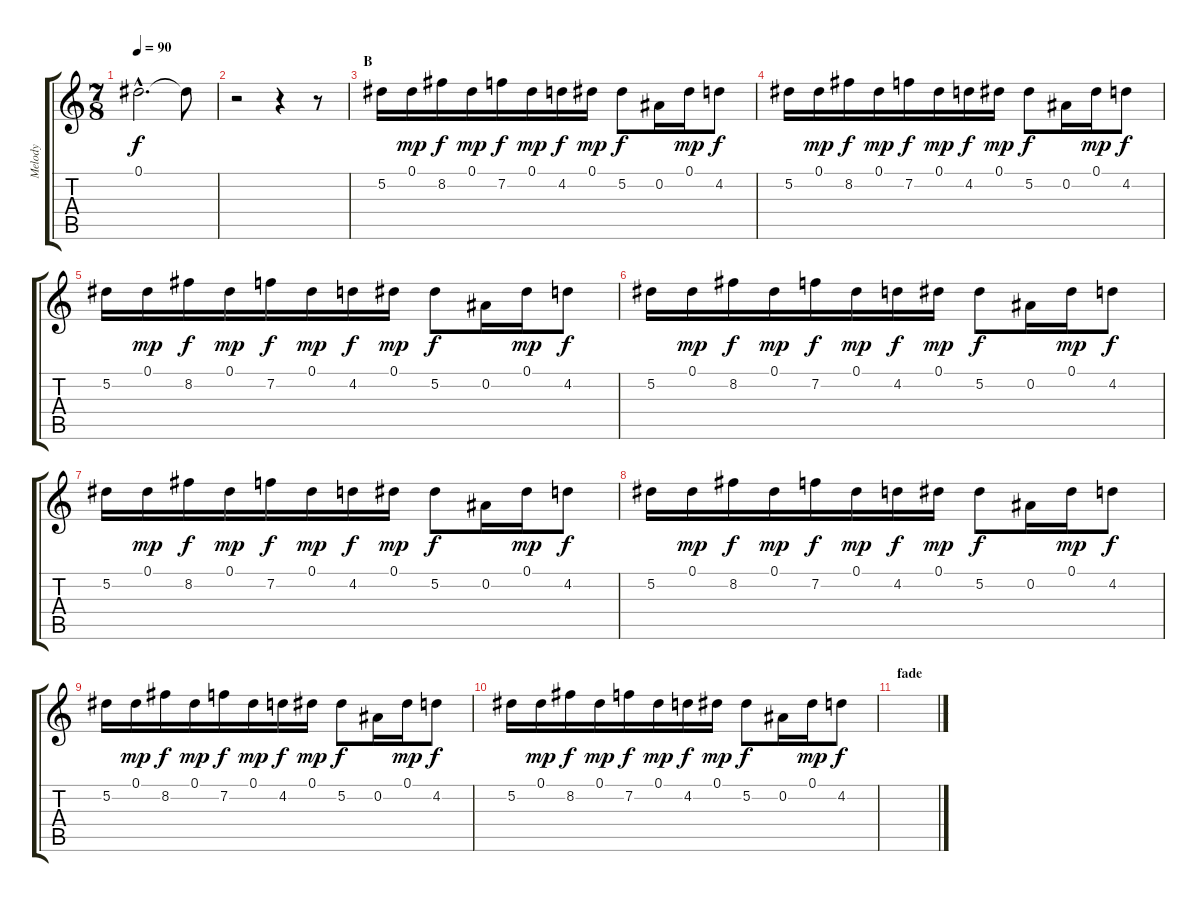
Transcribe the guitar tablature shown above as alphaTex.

\track ("Melody" "Melody") {instrument flute}
\staff {score tabs}
\tuning (Eb5 Bb4 Gb4 Db4 Ab3 Eb3) {hide}
\ts (7 8)
\tempo 90
\clef g2
\ks c
0.1{hac}.2{d dy f} 0.1{t}.8 |
r.2 r.4 r.8 |
\section ("" "B")
5.2.16 0.1.16{dy mp} 8.2.16{dy f} 0.1.16{dy mp} 7.2.16{dy f} 0.1.16{dy mp} 4.2.16{dy f} 0.1.16{dy mp} 5.2.8{dy f} 0.2.16 0.1.16{dy mp} 4.2.8{dy f} |
5.2.16 0.1.16{dy mp} 8.2.16{dy f} 0.1.16{dy mp} 7.2.16{dy f} 0.1.16{dy mp} 4.2.16{dy f} 0.1.16{dy mp} 5.2.8{dy f} 0.2.16 0.1.16{dy mp} 4.2.8{dy f} |
5.2.16 0.1.16{dy mp} 8.2.16{dy f} 0.1.16{dy mp} 7.2.16{dy f} 0.1.16{dy mp} 4.2.16{dy f} 0.1.16{dy mp} 5.2.8{dy f} 0.2.16 0.1.16{dy mp} 4.2.8{dy f} |
5.2.16 0.1.16{dy mp} 8.2.16{dy f} 0.1.16{dy mp} 7.2.16{dy f} 0.1.16{dy mp} 4.2.16{dy f} 0.1.16{dy mp} 5.2.8{dy f} 0.2.16 0.1.16{dy mp} 4.2.8{dy f} |
5.2.16 0.1.16{dy mp} 8.2.16{dy f} 0.1.16{dy mp} 7.2.16{dy f} 0.1.16{dy mp} 4.2.16{dy f} 0.1.16{dy mp} 5.2.8{dy f} 0.2.16 0.1.16{dy mp} 4.2.8{dy f} |
5.2.16 0.1.16{dy mp} 8.2.16{dy f} 0.1.16{dy mp} 7.2.16{dy f} 0.1.16{dy mp} 4.2.16{dy f} 0.1.16{dy mp} 5.2.8{dy f} 0.2.16 0.1.16{dy mp} 4.2.8{dy f} |
5.2.16 0.1.16{dy mp} 8.2.16{dy f} 0.1.16{dy mp} 7.2.16{dy f} 0.1.16{dy mp} 4.2.16{dy f} 0.1.16{dy mp} 5.2.8{dy f} 0.2.16 0.1.16{dy mp} 4.2.8{dy f} |
5.2.16 0.1.16{dy mp} 8.2.16{dy f} 0.1.16{dy mp} 7.2.16{dy f} 0.1.16{dy mp} 4.2.16{dy f} 0.1.16{dy mp} 5.2.8{dy f} 0.2.16 0.1.16{dy mp} 4.2.8{dy f} |
\section ("" "fade")
